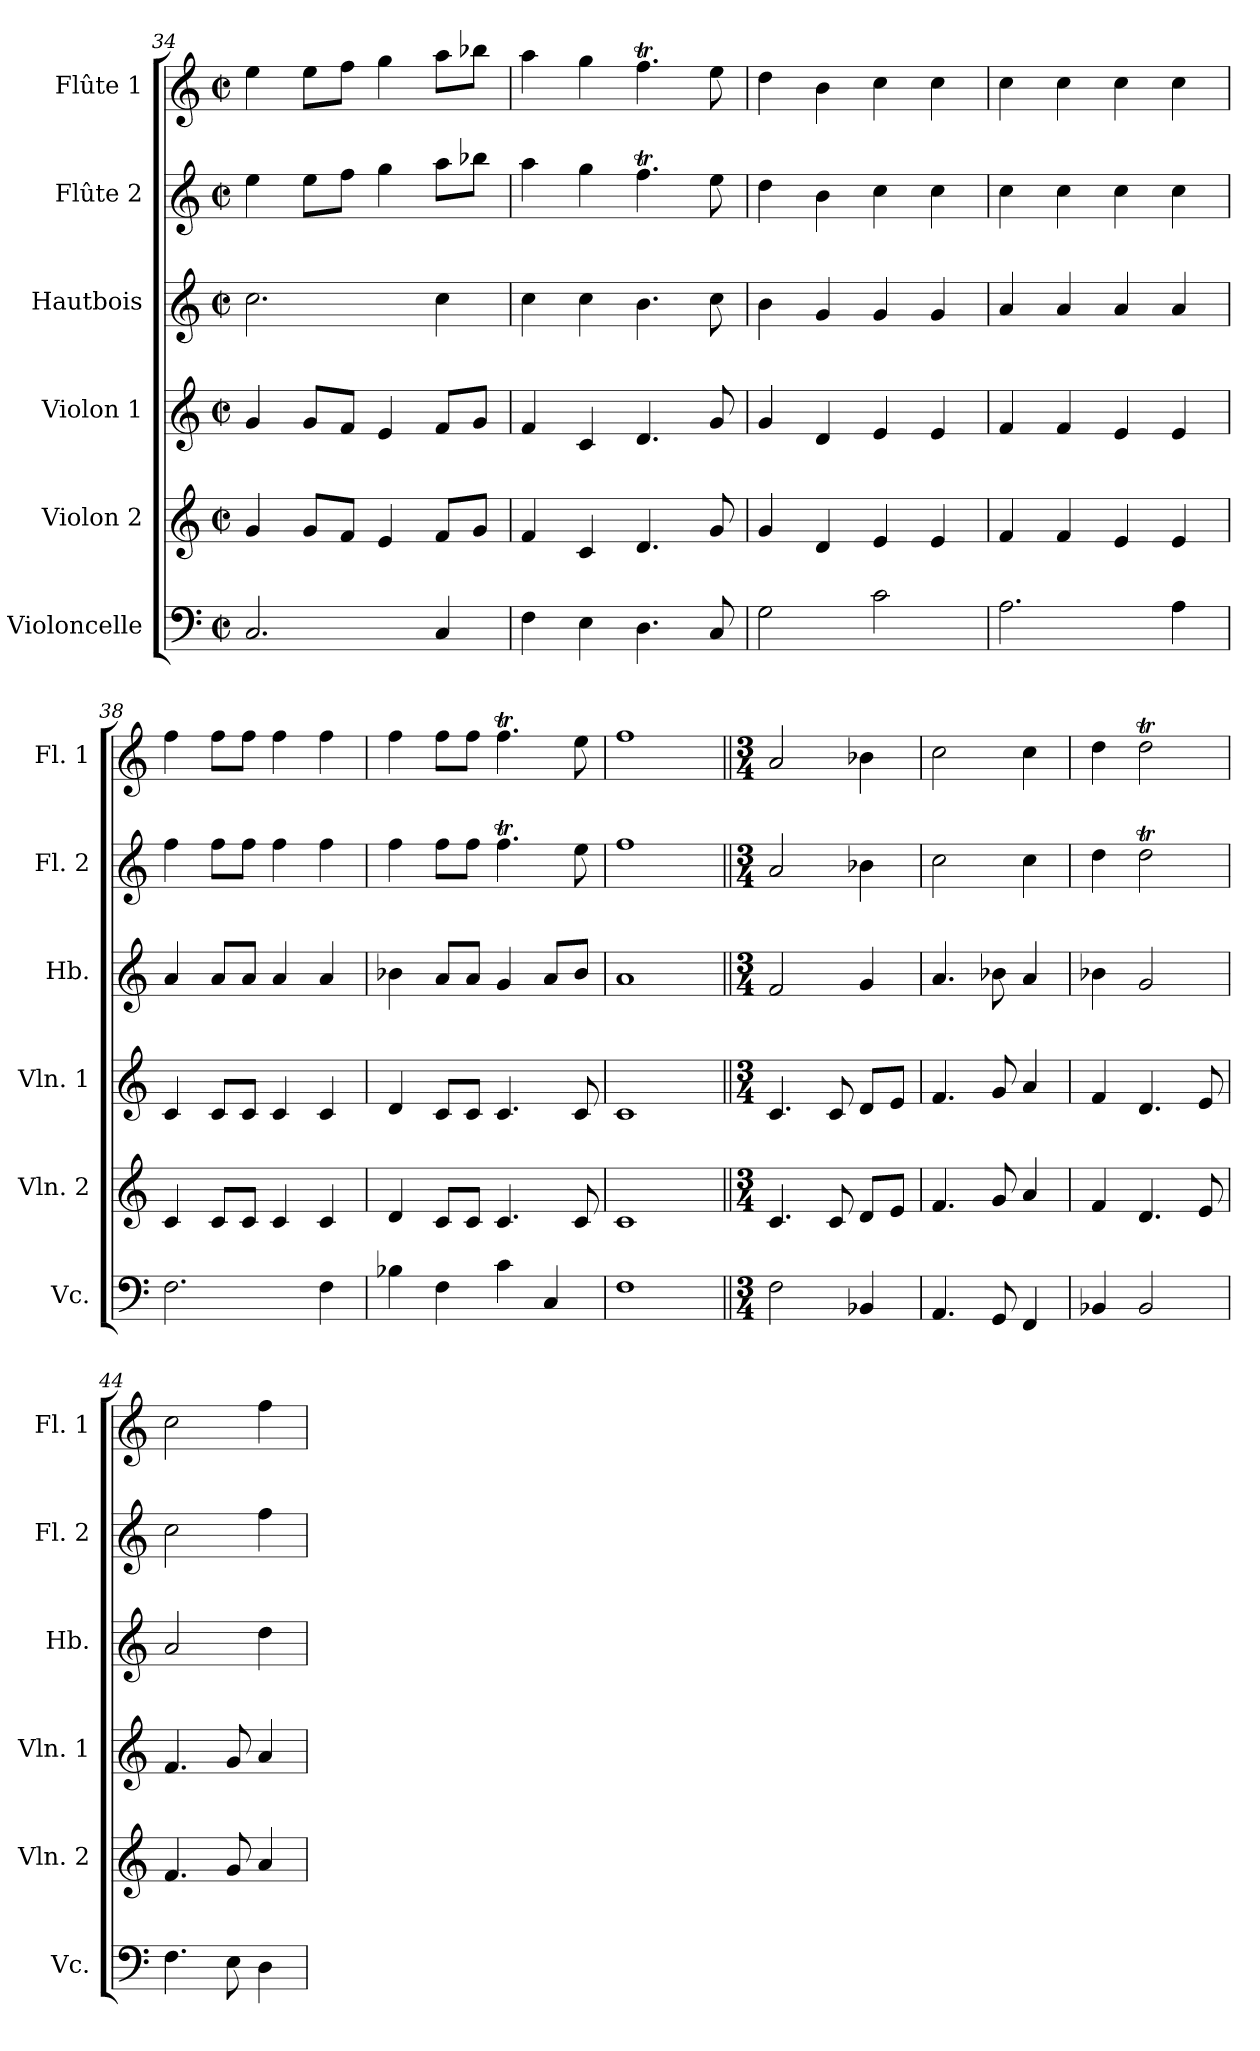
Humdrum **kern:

**kern	**kern	**kern	**kern	**kern	**kern
*part6	*part5	*part4	*part3	*part2	*part1
*staff6	*staff5	*staff4	*staff3	*staff2	*staff1
*I"Violoncelle	*I"Violon 2	*I"Violon 1	*I"Hautbois	*I"Flûte 2	*I"Flûte 1
*I'Vc.	*I'Vln. 2	*I'Vln. 1	*I'Hb.	*I'Fl. 2	*I'Fl. 1
*clefF4	*clefG2	*clefG2	*clefG2	*clefG2	*clefG2
*k[]	*k[]	*k[]	*k[]	*k[]	*k[]
*C:	*C:	*C:	*C:	*C:	*C:
*M2/2	*M2/2	*M2/2	*M2/2	*M2/2	*M2/2
*met(c|)	*met(c|)	*met(c|)	*met(c|)	*met(c|)	*met(c|)
=34	=34	=34	=34	=34	=34
2.C/	4g/	4g/	2.cc\	4ee\	4ee\
.	8g/L	8g/L	.	8ee\L	8ee\L
.	8f/J	8f/J	.	8ff\J	8ff\J
.	4e/	4e/	.	4gg\	4gg\
4C/	8f/L	8f/L	4cc\	8aa\L	8aa\L
.	8g/J	8g/J	.	8bb-X\J	8bb-X\J
=35	=35	=35	=35	=35	=35
4F\	4f/	4f/	4cc\	4aa\	4aa\
4E\	4c/	4c/	4cc\	4gg\	4gg\
4.D\	4.d/	4.d/	4.b\	4.ffT\	4.ffT\
8C/	8g/	8g/	8cc\	8ee\	8ee\
=36	=36	=36	=36	=36	=36
2G\	4g/	4g/	4b\	4dd\	4dd\
.	4d/	4d/	4g/	4b\	4b\
2c\	4e/	4e/	4g/	4cc\	4cc\
.	4e/	4e/	4g/	4cc\	4cc\
!!LO:PB:g=z
=37	=37	=37	=37	=37	=37
2.A\	4f/	4f/	4a/	4cc\	4cc\
.	4f/	4f/	4a/	4cc\	4cc\
.	4e/	4e/	4a/	4cc\	4cc\
4A\	4e/	4e/	4a/	4cc\	4cc\
=38	=38	=38	=38	=38	=38
2.F\	4c/	4c/	4a/	4ff\	4ff\
.	8c/L	8c/L	8a/L	8ff\L	8ff\L
.	8c/J	8c/J	8a/J	8ff\J	8ff\J
.	4c/	4c/	4a/	4ff\	4ff\
4F\	4c/	4c/	4a/	4ff\	4ff\
=39	=39	=39	=39	=39	=39
4B-X\	4d/	4d/	4b-X\	4ff\	4ff\
4F\	8c/L	8c/L	8a/L	8ff\L	8ff\L
.	8c/J	8c/J	8a/J	8ff\J	8ff\J
4c\	4.c/	4.c/	4g/	4.ffT\	4.ffT\
4C/	.	.	8a/L	.	.
.	8c/	8c/	8b-/J	8ee\	8ee\
=40	=40	=40	=40	=40	=40
1F	1c	1c	1a	1ff	1ff
!!LO:PB:g=z
=41||	=41||	=41||	=41||	=41||	=41||
*M3/4	*M3/4	*M3/4	*M3/4	*M3/4	*M3/4
2F\	4.c/	4.c/	2f/	2a/	2a/
.	8c/	8c/	.	.	.
4BB-X/	8d/L	8d/L	4g/	4b-X\	4b-X\
.	8e/J	8e/J	.	.	.
=42	=42	=42	=42	=42	=42
4.AA/	4.f/	4.f/	4.a/	2cc\	2cc\
8GG/	8g/	8g/	8b-X\	.	.
4FF/	4a/	4a/	4a/	4cc\	4cc\
=43	=43	=43	=43	=43	=43
4BB-X/	4f/	4f/	4b-X\	4dd\	4dd\
2BB-/	4.d/	4.d/	2g/	2ddT\	2ddT\
.	8e/	8e/	.	.	.
=44	=44	=44	=44	=44	=44
4.F\	4.f/	4.f/	2a/	2cc\	2cc\
8E\	8g/	8g/	.	.	.
4D\	4a/	4a/	4dd\	4ff\	4ff\
=	=	=	=	=	=
*-	*-	*-	*-	*-	*-
